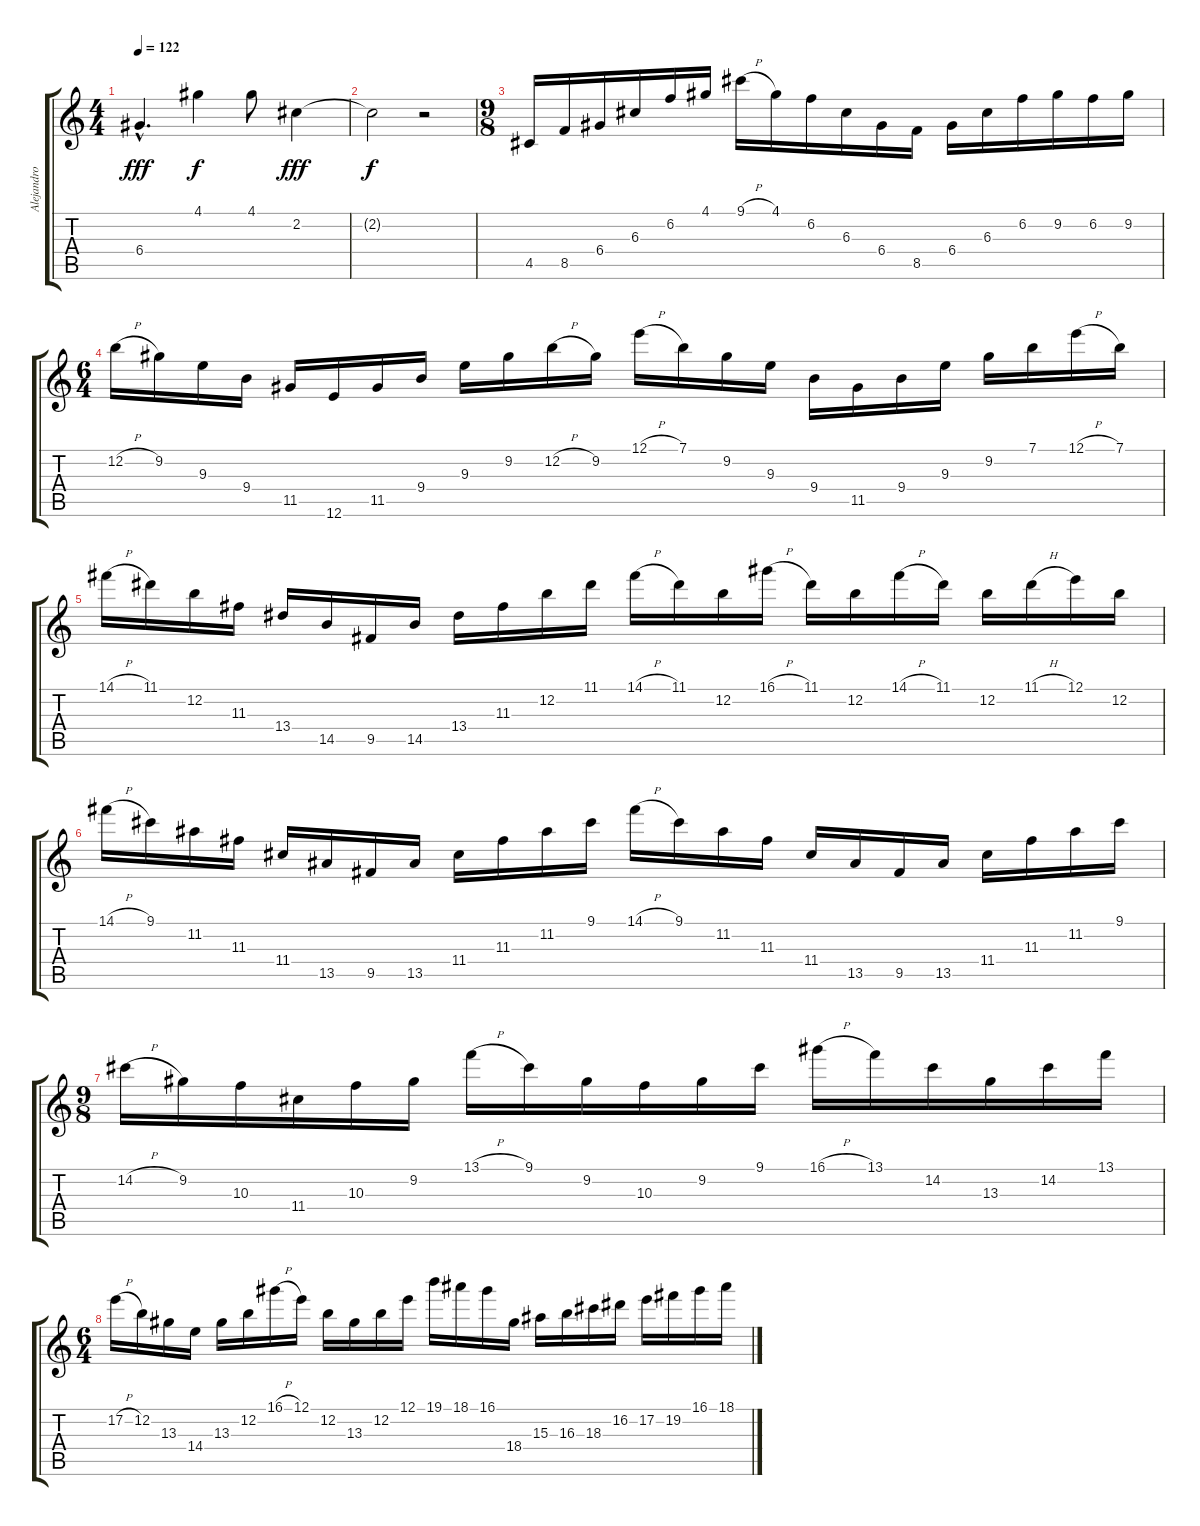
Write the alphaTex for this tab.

\track ("Alejandro" "Alejandro") {instrument distortionguitar}
\staff {score tabs}
\tuning (E4 B3 G3 D3 A2 E2) {hide}
\ts (4 4)
\tempo 122
\clef g2
\ks c
6.4{hac}.4{d dy fff instrument distortionguitar} 4.1.4{dy f} 4.1.8 2.2.4{dy fff} |
2.2{t}.2{dy f} r.2 |
\ts (9 8)
4.5.16 8.5.16 6.4.16 6.3.16 6.2.16 4.1.16 9.1{h}.16 4.1.16 6.2.16 6.3.16 6.4.16 8.5.16 6.4.16 6.3.16 6.2.16 9.2.16 6.2.16 9.2.16 |
\ts (6 4)
12.2{h}.16 9.2.16 9.3.16 9.4.16 11.5.16 12.6.16 11.5.16 9.4.16 9.3.16 9.2.16 12.2{h}.16 9.2.16 12.1{h}.16 7.1.16 9.2.16 9.3.16 9.4.16 11.5.16 9.4.16 9.3.16 9.2.16 7.1.16 12.1{h}.16 7.1.16 |
14.1{h}.16 11.1.16 12.2.16 11.3.16 13.4.16 14.5.16 9.5.16 14.5.16 13.4.16 11.3.16 12.2.16 11.1.16 14.1{h}.16 11.1.16 12.2.16 16.1{h}.16 11.1.16 12.2.16 14.1{h}.16 11.1.16 12.2.16 11.1{h}.16 12.1.16 12.2.16 |
14.1{h}.16 9.1.16 11.2.16 11.3.16 11.4.16 13.5.16 9.5.16 13.5.16 11.4.16 11.3.16 11.2.16 9.1.16 14.1{h}.16 9.1.16 11.2.16 11.3.16 11.4.16 13.5.16 9.5.16 13.5.16 11.4.16 11.3.16 11.2.16 9.1.16 |
\ts (9 8)
14.2{h}.16 9.2.16 10.3.16 11.4.16 10.3.16 9.2.16 13.1{h}.16 9.1.16 9.2.16 10.3.16 9.2.16 9.1.16 16.1{h}.16 13.1.16 14.2.16 13.3.16 14.2.16 13.1.16 |
\ts (6 4)
17.2{h}.16 12.2.16 13.3.16 14.4.16 13.3.16 12.2.16 16.1{h}.16 12.1.16 12.2.16 13.3.16 12.2.16 12.1.16 19.1.16 18.1.16 16.1.16 18.4.16 15.3.16 16.3.16 18.3.16 16.2.16 17.2.16 19.2.16 16.1.16 18.1.16
